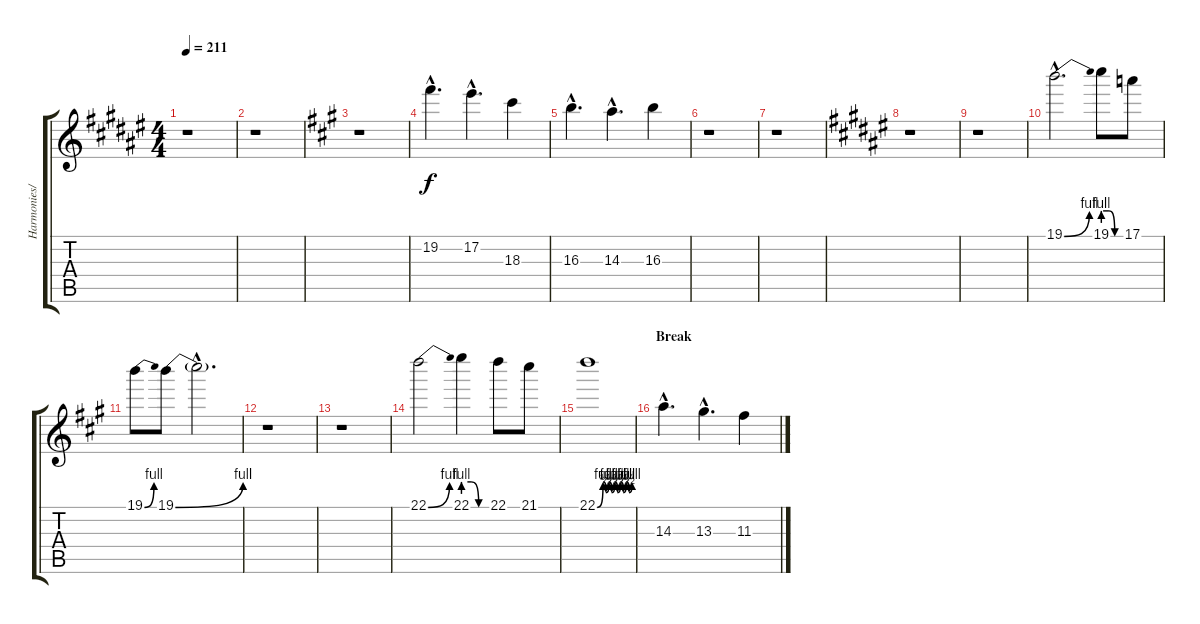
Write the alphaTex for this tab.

\track ("Harmonies/Fills" "Harmonies/") {instrument distortionguitar}
\staff {score tabs}
\tuning (E4 B3 G3 D3 A2 D2) {hide}
\ts (4 4)
\tempo 211
\clef g2
\ks d#minor
r.1{dy f} |
r.1 |
\ks f#minor
r.1 |
19.2{hac}.4{d} 17.2{hac}.4{d} 18.3.4 |
16.3{hac}.4{d} 14.3{hac}.4{d} 16.3.4 |
r.1 |
r.1 |
\ks d#minor
r.1 |
r.1 |
19.1{be (bend 0 0 60 4) hac}.2{d} 19.1{be (custom 0 4 20 4 40 0 60 0)}.8 17.1.8 |
\ks f#minor
19.1{be (bend 0 0 60 4)}.8 19.1{be (bend 0 0 60 4)}.8 19.1{hac t}.2{d} |
r.1 |
r.1 |
22.1{be (bend 0 0 60 4)}.2 22.1{be (custom 0 4 20 4 40 0 60 0)}.4 22.1.8 21.1.8 |
22.1{be (custom 0 0 10 4 15 2 20 4 25 2 30 4 35 2 40 4 45 2 50 4 55 2 60 4)}.1 |
\section ("" "Break")
14.3{hac}.4{d volume 13 balance 8 instrument distortionguitar} 13.3{hac}.4{d} 11.3.4
